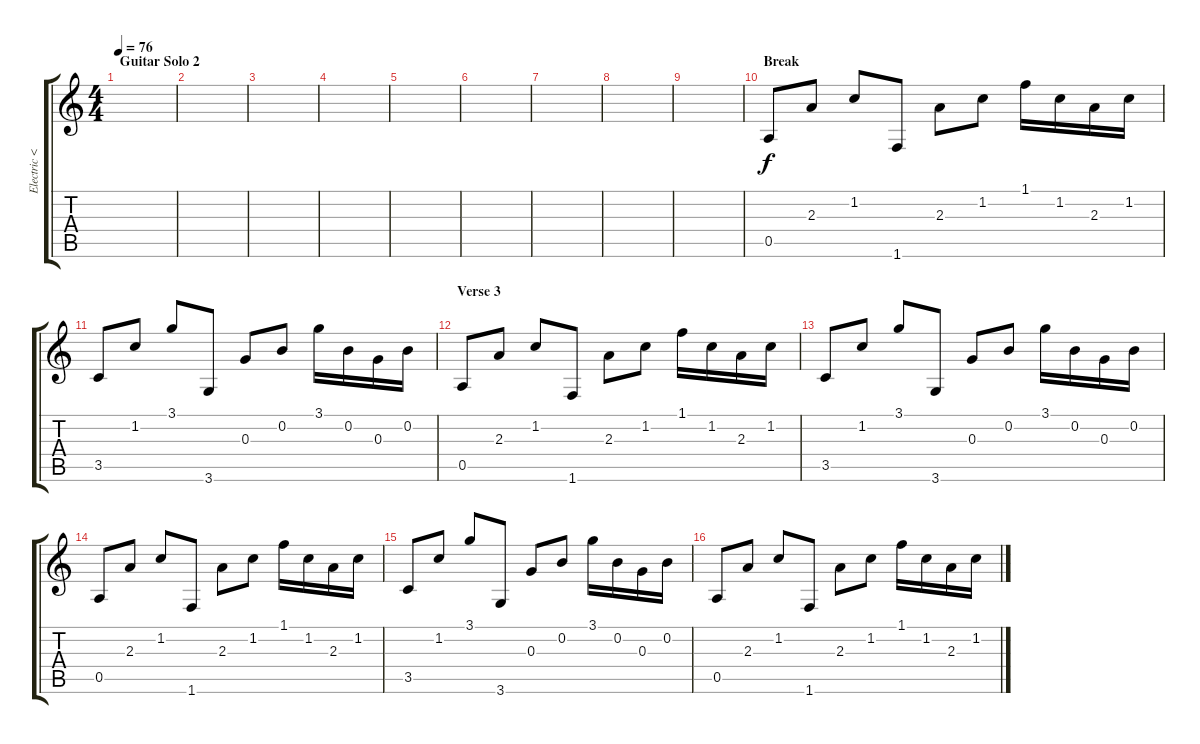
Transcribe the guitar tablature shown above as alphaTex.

\track ("Electric <Clean>" "Electric <") {instrument electricguitarjazz}
\staff {score tabs}
\tuning (E4 B3 G3 D3 A2 E2) {hide}
\ts (4 4)
\section ("" "Guitar Solo 2")
\tempo 76
\clef g2
\ks c
|
|
|
|
|
|
|
|
|
\section ("" "Break")
0.5.8{volume 10} 2.3.8 1.2.8 1.6.8 2.3.8 1.2.8 1.1.16 1.2.16 2.3.16 1.2.16 |
3.5.8 1.2.8 3.1.8 3.6.8 0.3.8 0.2.8 3.1.16 0.2.16 0.3.16 0.2.16 |
\section ("" "Verse 3")
0.5.8 2.3.8 1.2.8 1.6.8 2.3.8 1.2.8 1.1.16 1.2.16 2.3.16 1.2.16 |
3.5.8 1.2.8 3.1.8 3.6.8 0.3.8 0.2.8 3.1.16 0.2.16 0.3.16 0.2.16 |
0.5.8 2.3.8 1.2.8 1.6.8 2.3.8 1.2.8 1.1.16 1.2.16 2.3.16 1.2.16 |
3.5.8 1.2.8 3.1.8 3.6.8 0.3.8 0.2.8 3.1.16 0.2.16 0.3.16 0.2.16 |
0.5.8 2.3.8 1.2.8 1.6.8 2.3.8 1.2.8 1.1.16 1.2.16 2.3.16 1.2.16
